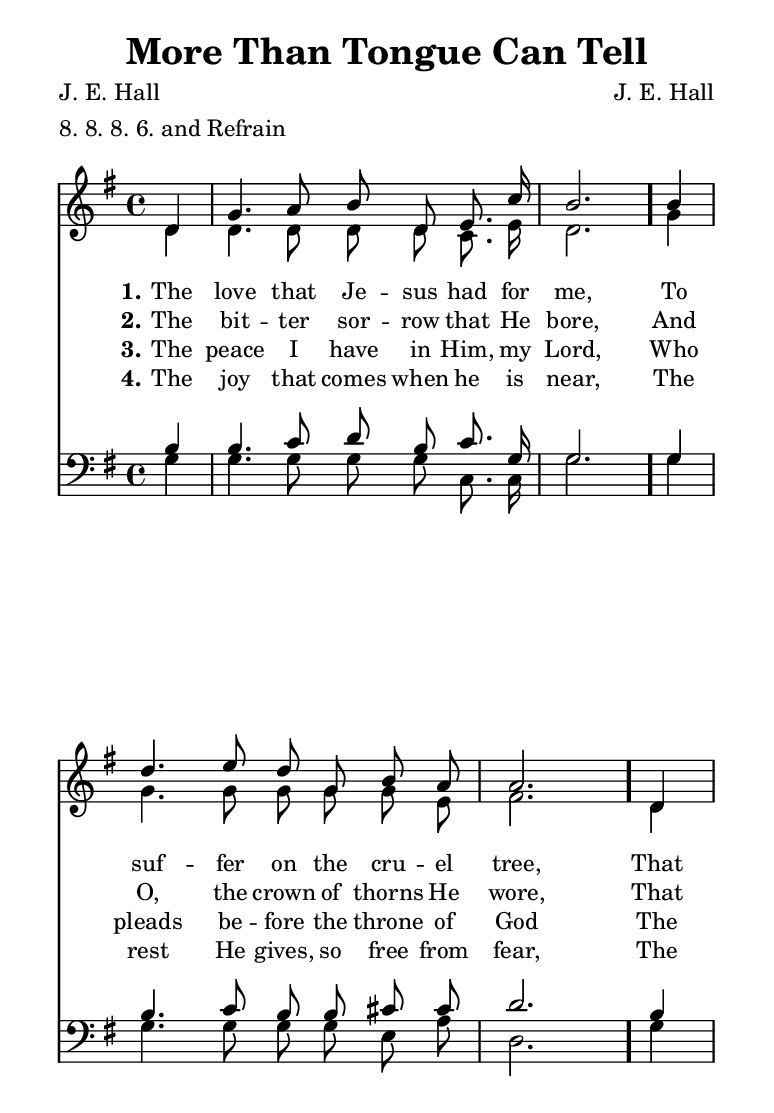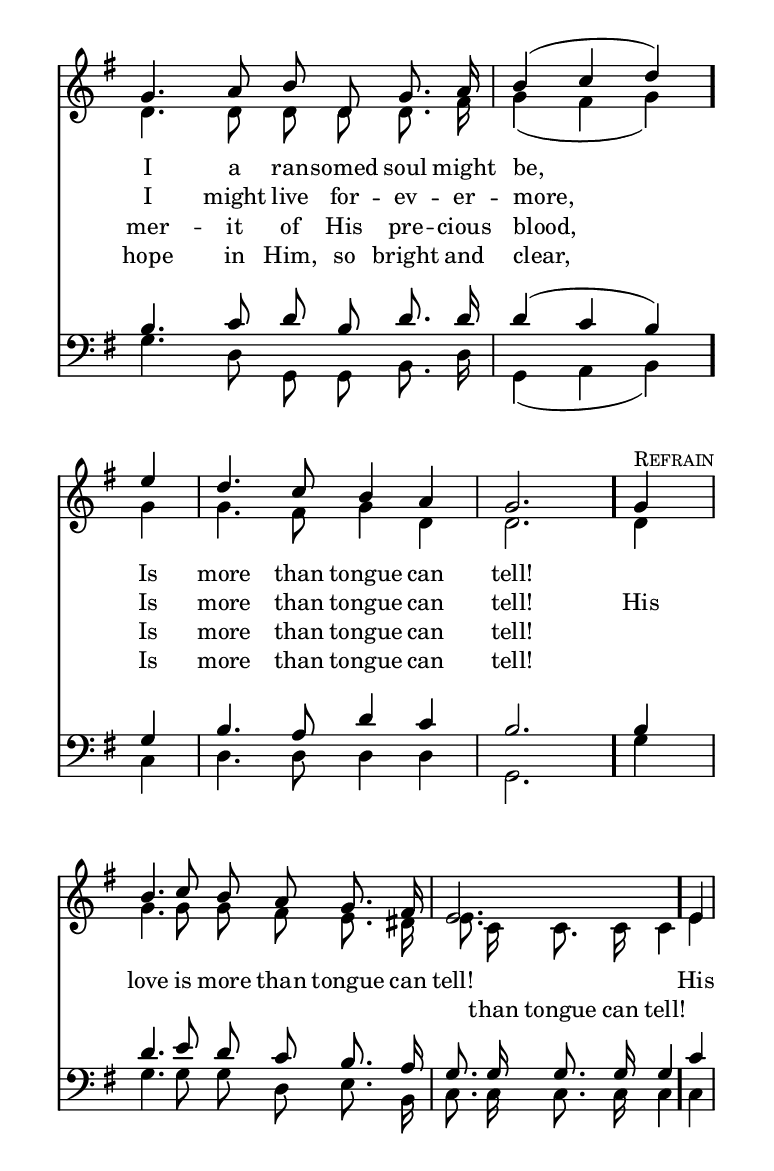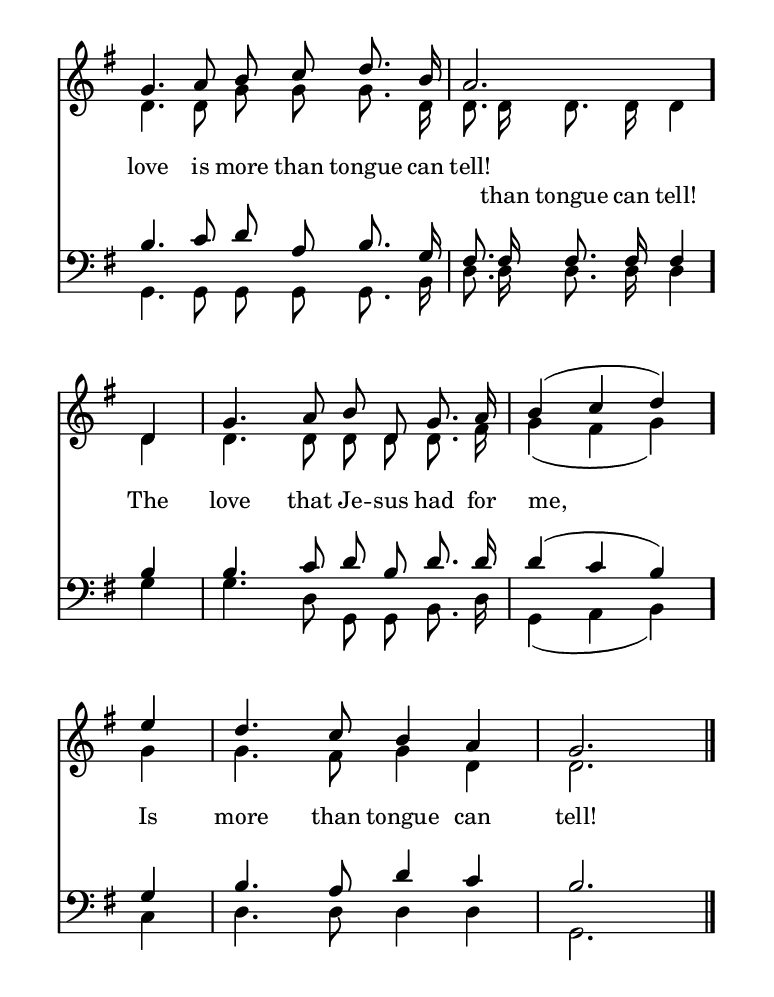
\include "common/global.ily"
\paper {
  \include "common/paper.ily"
}

\header{
  hymnnumber = "241"
  title = "More Than Tongue Can Tell"
  tunename = ""
  meter = "8. 8. 8. 6. and Refrain"
  poet = "J. E. Hall"
  composer = "J. E. Hall"
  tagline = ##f
}

global = {
  \include "common/overrides.ily"
  \override Staff.TimeSignature.style = #'()
  \time 4/4
  \override Score.MetronomeMark.transparent = ##t % hide all fermata changes too
  \tempo 4=90
  \key g \major
  \partial 4
  \autoBeamOff
}

patternA = { c4 | c4. c8 c c c8. c16 | c2. }
patternE = { c4 | c4. c8 c c c8. c16 | c8. c16 c8. c16 c4 }
patternB = { c4 | c4. c8 c c c c | c2. }
patternC = { c4 | c4. c8 c c c8. c16 | c4( c c) }
patternD = { c4 | c4. c8 c4 c | c2. }

notesSoprano = {
\global
\relative c' {

  d4 | g4. a8 b d, e8. c'16 | b2.
  b4 | d4. e8 d g, b a | a2.
  d,4 | g4. a8 b d, g8. a16 | b4( c d)
  e4 | d4. c8 b4 a | g2.

  \eogbreak

  << s^\markup { \small \caps "Refrain" }
  \changePitch \patternA { g | b c b a g fis | e } >>
  \changePitch \patternA { e | g a b c d b | a }
  d,4 | g4. a8 b d, g8. a16 | b4( c d)
  e4 | d4. c8 b4 a | g2.

  \bar "|."

}
}

notesAlto = {
\global
\relative e' {

  \changePitch \patternA { d | d d d d c e | d }
  \changePitch \patternB { g | g g g g g e | fis }
  \changePitch \patternC { d | d d d d d fis | g( fis g) }
  \changePitch \patternD { g | g fis g d | d }

  \changePitch \patternE { d | g g g fis e dis | e c c c c }
  \changePitch \patternE { e | d d g g g d | d d d d d }
  \changePitch \patternC { d | d d d d d fis | g( fis g) }
  \changePitch \patternD { g | g fis g d | d }

}
}

notesTenor = {
\global
\relative a {

  \changePitch \patternA { b | b c d b c g | g }
  \changePitch \patternB { g | b c b b cis cis | d }
  \changePitch \patternC { b | b c d b d d | d c b }
  \changePitch \patternD { g | b a d c | b }

  \changePitch \patternE { b d e d c b a | g g g g g }
  \changePitch \patternE { c | b c d a b g | fis fis fis fis fis }
  \changePitch \patternC { b | b c d b d d | d c b }
  \changePitch \patternD { g | b a d c | b }

}
}

notesBass = {
\global
\relative f {

  \changePitch \patternA { g | g g g g c, c | g' }
  \changePitch \patternB { g | g g g g e a | d, }
  \changePitch \patternC { g | g d g, g b d | g, a b }
  \changePitch \patternD { c | d d d d | g, }

  \changePitch \patternE { g' | g g g d e b | c c c c c }
  \changePitch \patternE { c | g g g g g b | d d d d d }
  \changePitch \patternC { g | g d g, g b d | g, a b }
  \changePitch \patternD { c | d d d d | g, }

}
}

Refrain = \lyricmode {

His love is more than tongue can tell! \bar "."
His love is more than tongue can tell! \bar "."
The love that Je -- sus had for me,__ \bar "."
Is more than tongue can tell! \bar "."

}

wordsA = \lyricmode {
\set stanza = "1."

The love that Je -- sus had for me, \bar "."
To suf -- fer on the cru -- el tree, \bar "."
That I a ran -- somed soul might be,__ \bar "."
Is more than tongue can tell! \bar "."

}

wordsB = \lyricmode {
\set stanza = "2."

The bit -- ter sor -- row that He bore,
And O, the crown of thorns He wore,
That I might live for -- ev -- er -- more,__
Is more than tongue can tell!

\Refrain

}

wordsC = \lyricmode {
\set stanza = "3."

The peace I have in Him, my Lord,
Who pleads be -- fore the throne of God
The mer -- it of His pre -- cious blood,__
Is more than tongue can tell!

}

wordsD = \lyricmode {
\set stanza = "4."

The joy that comes when he is near,
The rest He gives, so free from fear,
The hope in Him, so bright and clear,__
Is more than tongue can tell!

}

underWords = \lyricmode {

\repeat unfold 38 \skip 4
than tongue can tell!
\repeat unfold 8 \skip 4
than tongue can tell!

}

\score {
  \context ChoirStaff <<
    \context Staff = upper <<
      \set ChoirStaff.systemStartDelimiter = #'SystemStartBar
      \context Voice  = sopranos { \voiceOne << \notesSoprano >> }
      \context Voice  = altos { \voiceTwo << \notesAlto >> }
      \context Lyrics = one   \lyricsto sopranos \wordsA
      \context Lyrics = two   \lyricsto sopranos \wordsB
      \context Lyrics = three \lyricsto sopranos \wordsC
      \context Lyrics = four  \lyricsto sopranos \wordsD
    >>
    \context Staff = men <<
      \clef bass
      \context Voice  = tenors { \voiceOne << \notesTenor >> }
      \context Voice  = basses { \voiceTwo << \notesBass >> }
      \context Lyrics = three \with { alignAboveContext = men } \lyricsto tenors \underWords
    >>
  >>
  \layout {
    \include "common/layout.ily"
  }
  \midi{
    \include "common/midi.ily"
  }
}

\version "2.18.2"  % necessary for upgrading to future LilyPond versions.

% vi:set et ts=2 sw=2 ai nocindent syntax=lilypond:
